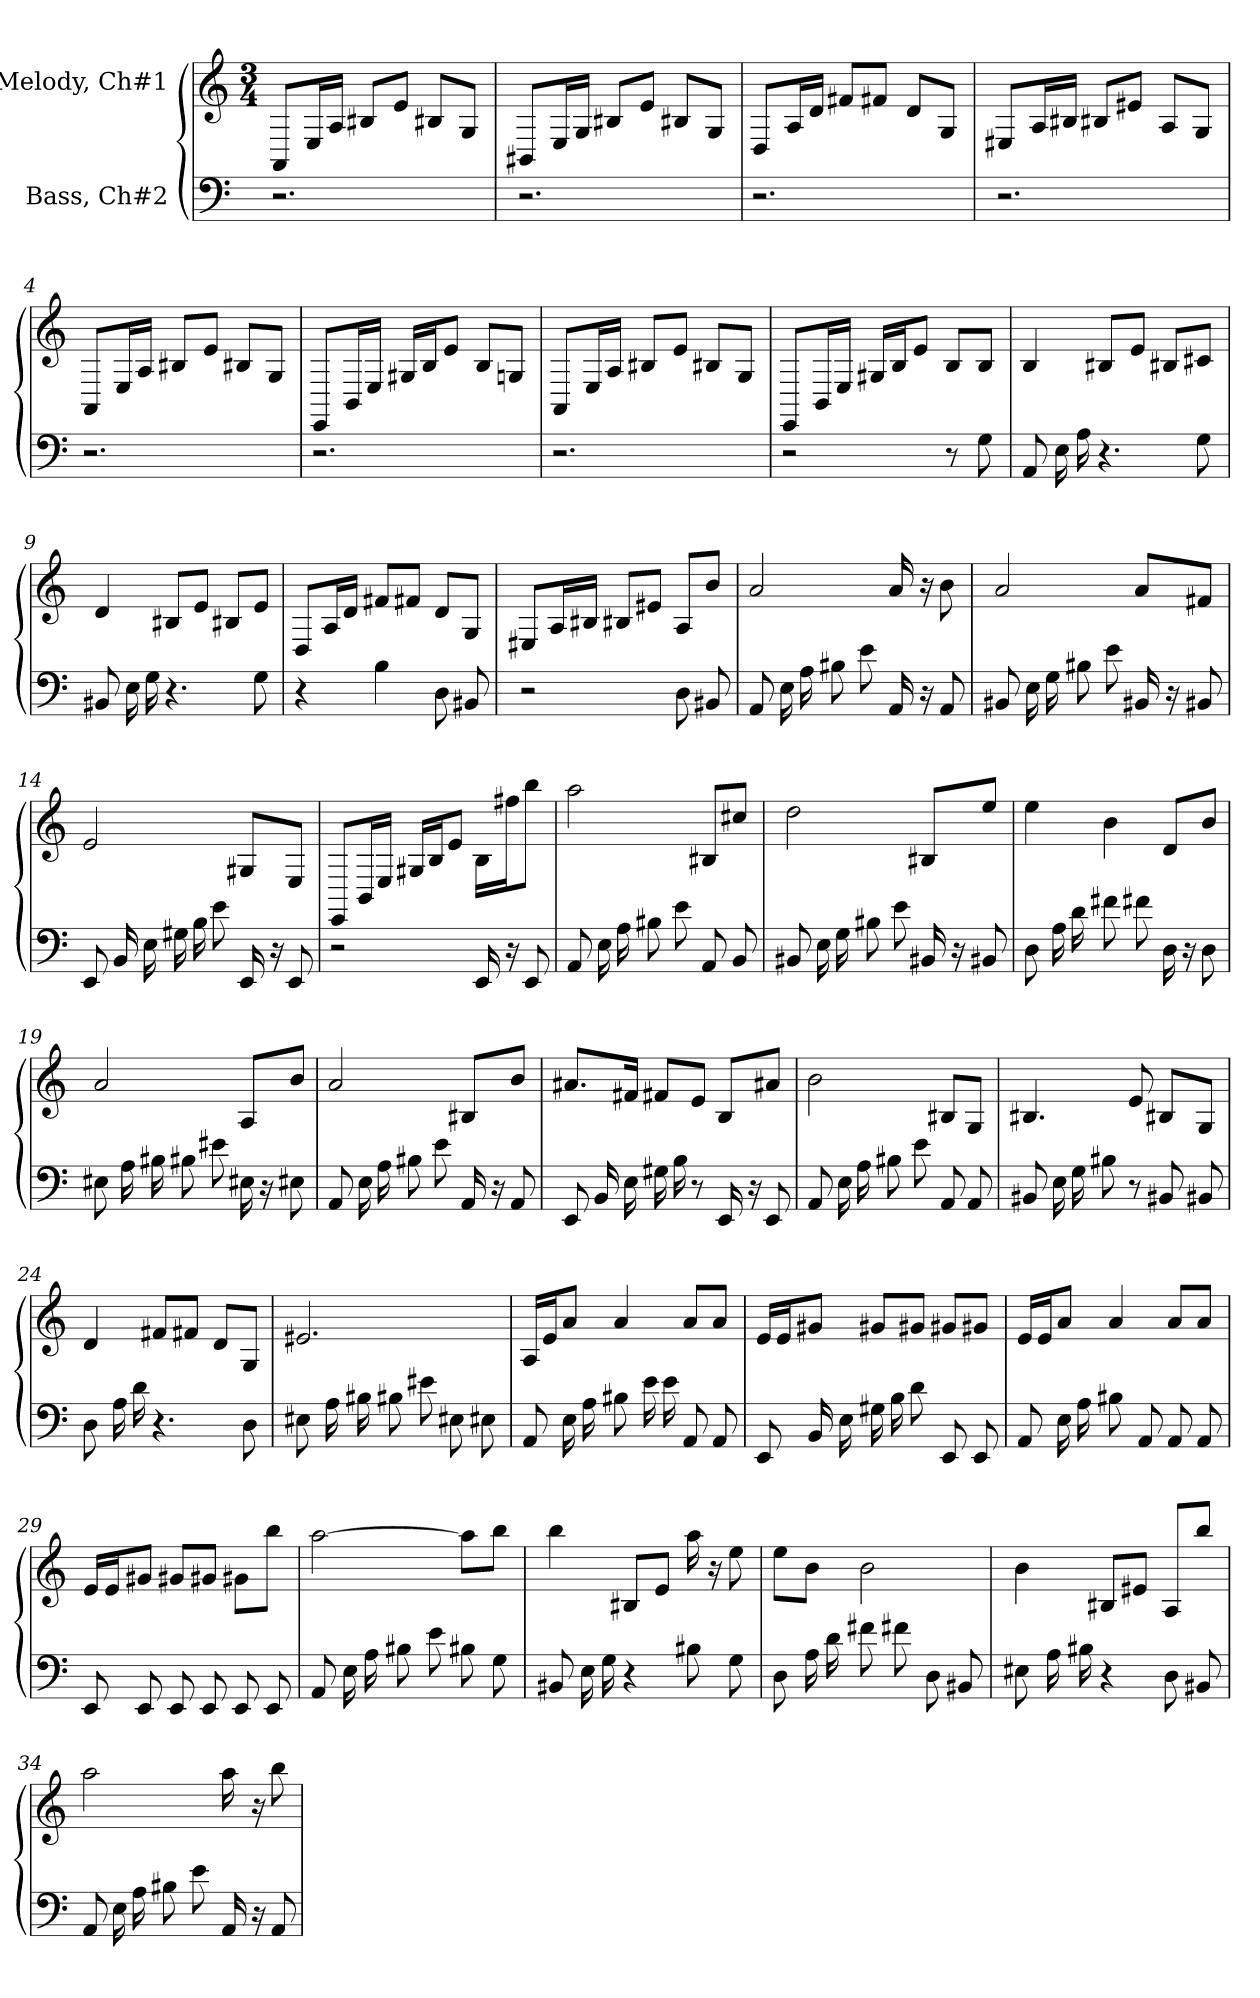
**kern	**kern
*part2	*part1
*staff2	*staff1
*I"Bass, Ch#2	*I"Melody, Ch#1
*clefF4	*
*	*M3/4
*MM115	*MM115
=	=
2.r	8AAL
.	16EL
.	16AJJ
.	8B#XL
.	8eJ
.	8B#XL
.	8GJ
=1	=1
2.r	8BB#XL
.	16EL
.	16GJJ
.	8B#XL
.	8eJ
.	8B#XL
.	8GJ
=2	=2
2.r	8DL
.	16AL
.	16dJJ
.	8f#XL
.	8f#XJ
.	8dL
.	8GJ
=3	=3
2.r	8E#XL
.	16AL
.	16B#XJJ
.	8B#XL
.	8e#XJ
.	8AL
.	8GJ
=4	=4
2.r	8AAL
.	16EL
.	16AJJ
.	8B#XL
.	8eJ
.	8B#XL
.	8GJ
=5	=5
2.r	8EEL
.	16BBL
.	16EJJ
.	16G#XLL
.	16BJ
.	8eJ
.	8BL
.	8GJ
=6	=6
2.r	8AAL
.	16EL
.	16AJJ
.	8B#XL
.	8eJ
.	8B#XL
.	8GJ
=7	=7
2r	8EEL
.	16BBL
.	16EJJ
.	16G#XLL
.	16BJ
.	8eJ
8r	8BL
8G	8BJ
=8	=8
8AA	4B
16E	.
16A	.
4.r	8B#XL
.	8eJ
.	8B#XL
8G	8c#XJ
=9	=9
8BB#X	4d
16E	.
16G	.
4.r	8B#XL
.	8eJ
.	8B#XL
8G	8eJ
=10	=10
4r	8DL
.	16AL
.	16dJJ
4B	8f#XL
.	8f#XJ
8D	8dL
8BB#X	8GJ
=11	=11
2r	8E#XL
.	16AL
.	16B#XJJ
.	8B#XL
.	8e#XJ
8D	8AL
8BB#X	8bJ
=12	=12
8AA	2a
16E	.
16A	.
8B#X	.
8e	.
16AA	16a
16r	16r
8AA	8b
=13	=13
8BB#X	2a
16E	.
16G	.
8B#X	.
8e	.
16BB#X	8aL
16r	.
8BB#X	8f#XJ
=14	=14
8EE	2e
16BB	.
16E	.
16G#X	.
16B	.
8e	.
16EE	8G#XL
16r	.
8EE	8EJ
=15	=15
2r	8EEL
.	16BBL
.	16EJJ
.	16G#XLL
.	16BJ
.	8eJ
16EE	16BLL
16r	16ff#XJ
8EE	8bbJ
=16	=16
8AA	2aa
16E	.
16A	.
8B#X	.
8e	.
8AA	8B#XL
8BB	8cc#XJ
=17	=17
8BB#X	2dd
16E	.
16G	.
8B#X	.
8e	.
16BB#X	8B#XL
16r	.
8BB#X	8eeJ
=18	=18
8D	4ee
16A	.
16d	.
8f#X	4b
8f#X	.
16D	8dL
16r	.
8D	8bJ
=19	=19
8E#X	2a
16A	.
16B#X	.
8B#X	.
8e#X	.
16E#X	8AL
16r	.
8E#X	8bJ
=20	=20
8AA	2a
16E	.
16A	.
8B#X	.
8e	.
16AA	8B#XL
16r	.
8AA	8bJ
=21	=21
8EE	8.a#XL
16BB	.
16E	16f#XJk
16G#X	8f#XL
16B	.
8r	8eJ
16EE	8BL
16r	.
8EE	8a#XJ
=22	=22
8AA	2b
16E	.
16A	.
8B#X	.
8e	.
8AA	8B#XL
8AA	8GJ
=23	=23
8BB#X	4.B#X
16E	.
16G	.
8B#X	.
8r	8e
8BB#X	8B#XL
8BB#X	8GJ
=24	=24
8D	4d
16A	.
16d	.
4.r	8f#XL
.	8f#XJ
.	8dL
8D	8GJ
=25	=25
8E#X	2.e#X
16A	.
16B#X	.
8B#X	.
8e#X	.
8E#X	.
8E#X	.
=26	=26
8AA	16ALL
.	16eJ
16E	8aJ
16A	.
8B#X	4a
16e	.
16e	.
8AA	8aL
8AA	8aJ
=27	=27
8EE	16eLL
.	16eJ
16BB	8g#XJ
16E	.
16G#X	8g#XL
16B	.
8d	8g#XJ
8EE	8g#XL
8EE	8g#XJ
=28	=28
8AA	16eLL
.	16eJ
16E	8aJ
16A	.
8B#X	4a
8AA	.
8AA	8aL
8AA	8aJ
=29	=29
8EE	16eLL
.	16eJ
8EE	8g#XJ
8EE	8g#XL
8EE	8g#XJ
8EE	8g#XL
8EE	8bbJ
=30	=30
8AA	[2aa
16E	.
16A	.
8B#X	.
8e	.
8B#X	8aaL]
8G	8bbJ
=31	=31
8BB#X	4bb
16E	.
16G	.
4r	8B#XL
.	8eJ
8B#X	16aa
.	16r
8G	8ee
=32	=32
8D	8eeL
16A	8bJ
16d	.
8f#X	2b
8f#X	.
8D	.
8BB#X	.
=33	=33
8E#X	4b
16A	.
16B#X	.
4r	8B#XL
.	8e#XJ
8D	8AL
8BB#X	8bbJ
=34	=34
8AA	2aa
16E	.
16A	.
8B#X	.
8e	.
16AA	16aa
16r	16r
8AA	8bb
=	=
*-	*-
